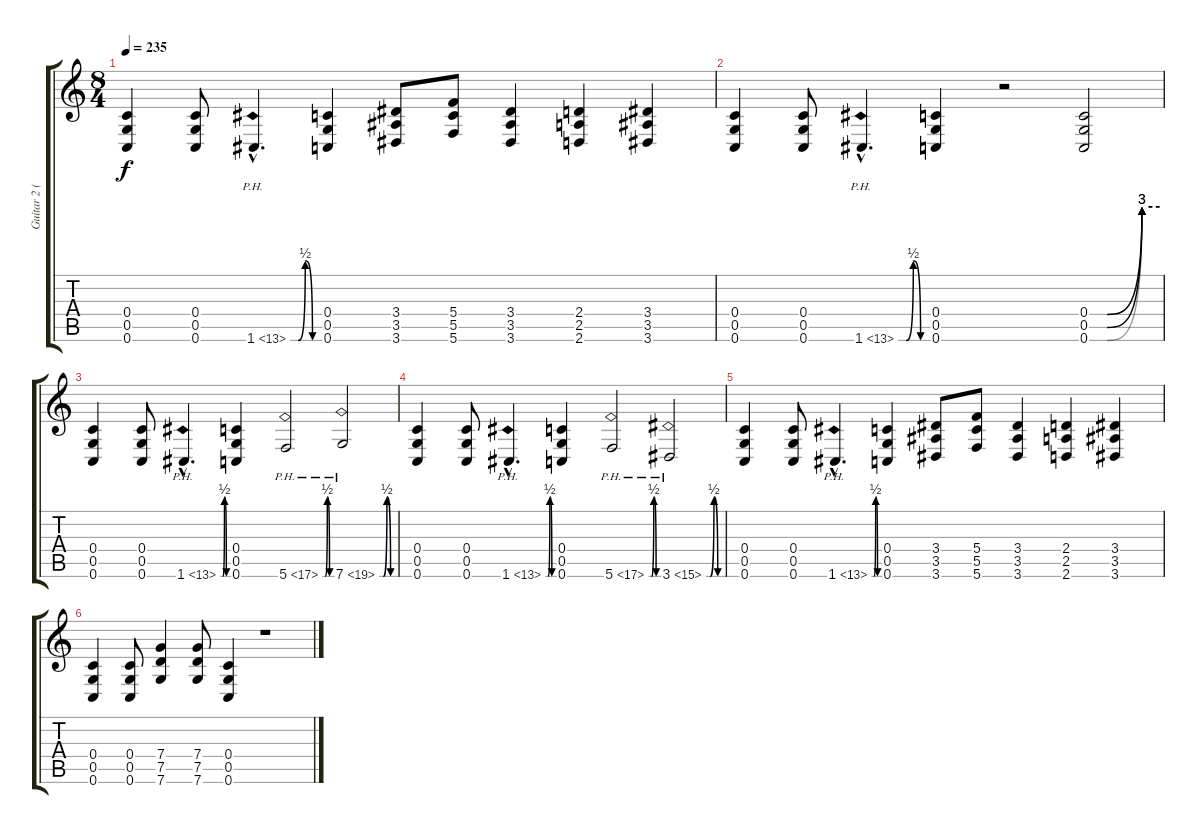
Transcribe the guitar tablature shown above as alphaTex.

\track ("Guitar 2 (Paul)" "Guitar 2 (") {instrument distortionguitar}
\staff {score tabs}
\tuning (D4 A3 F3 C3 G2 C2) {hide}
\ts (8 4)
\tempo 235
\clef g2
\ks c
(0.4 0.5 0.6).4{dy f} (0.4 0.5 0.6).8 1.6{be (custom 0 0 15 0 30 2 45 0 60 0) ph 12 hac}.4{d instrument guitarharmonics} (0.4 0.5 0.6).4{instrument distortionguitar} (3.4 3.5 3.6).8 (5.4 5.5 5.6).8 (3.4 3.5 3.6).4 (2.4 2.5 2.6).4 (3.4 3.5 3.6).4 |
(0.4 0.5 0.6).4 (0.4 0.5 0.6).8 1.6{be (custom 0 0 15 0 30 2 45 0 60 0) ph 12 hac}.4{d instrument guitarharmonics} (0.4 0.5 0.6).4{instrument distortionguitar} r.2 (0.4{be (custom 0 0 15 0 45 12 60 12)} 0.5{be (custom 0 0 15 0 45 12 60 12)} 0.6{be (custom 0 0 15 0 45 12 60 12)}).2 |
(0.4 0.5 0.6).4{instrument distortionguitar} (0.4 0.5 0.6).8 1.6{be (custom 0 0 15 0 30 2 45 0 60 0) ph 12 hac}.4{d instrument guitarharmonics} (0.4 0.5 0.6).4{instrument distortionguitar} 5.6{be (custom 0 0 15 0 30 2 45 0 60 0) ph 12}.2{instrument guitarharmonics} 7.6{be (custom 0 0 15 0 30 2 45 0 60 0) ph 12}.2 |
(0.4 0.5 0.6).4{instrument distortionguitar} (0.4 0.5 0.6).8 1.6{be (custom 0 0 15 0 30 2 45 0 60 0) ph 12 hac}.4{d instrument guitarharmonics} (0.4 0.5 0.6).4{instrument distortionguitar} 5.6{be (custom 0 0 15 0 30 2 45 0 60 0) ph 12}.2{instrument guitarharmonics} 3.6{be (custom 0 0 15 0 30 2 45 0 60 0) ph 12}.2 |
(0.4 0.5 0.6).4{instrument distortionguitar} (0.4 0.5 0.6).8 1.6{be (custom 0 0 15 0 30 2 45 0 60 0) ph 12 hac}.4{d instrument guitarharmonics} (0.4 0.5 0.6).4{instrument distortionguitar} (3.4 3.5 3.6).8 (5.4 5.5 5.6).8 (3.4 3.5 3.6).4 (2.4 2.5 2.6).4 (3.4 3.5 3.6).4 |
(0.4 0.5 0.6).4 (0.4 0.5 0.6).8 (7.4 7.5 7.6).4 (7.4 7.5 7.6).8 (0.4 0.5 0.6).4 r.1
